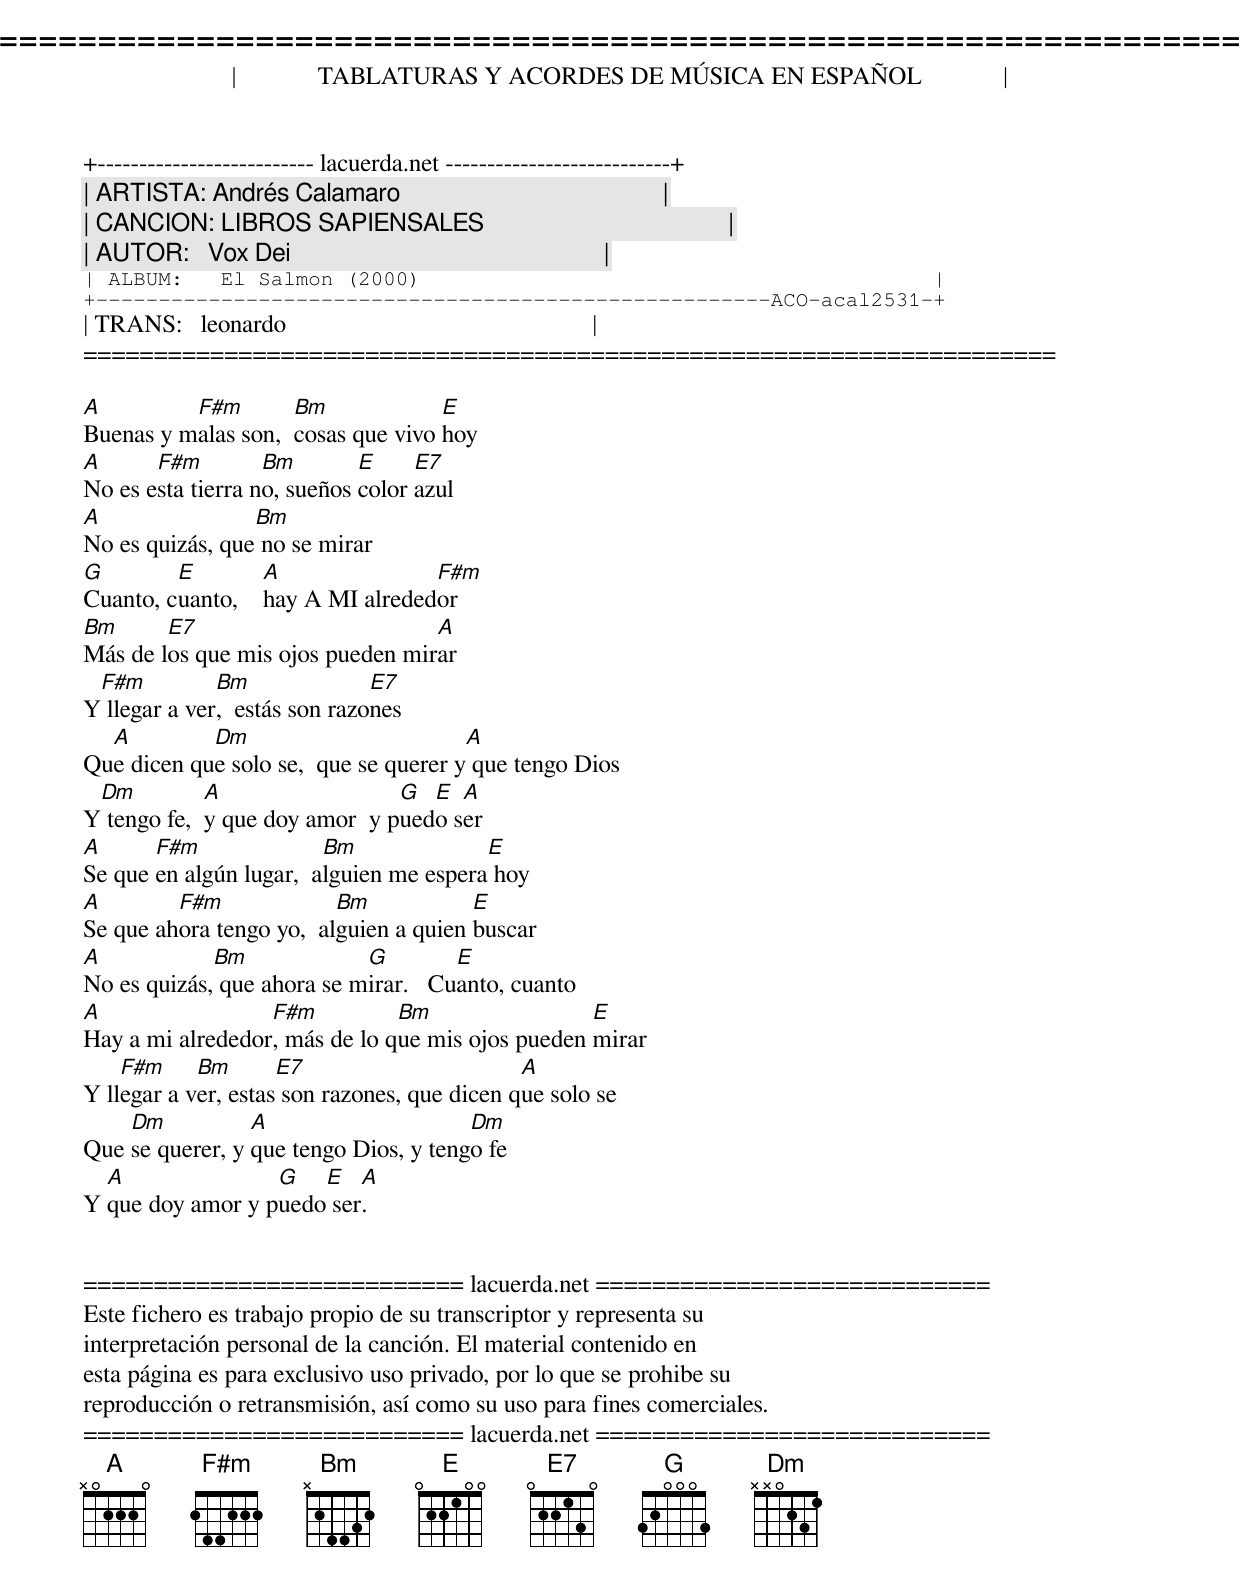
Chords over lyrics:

=====================================================================
|             TABLATURAS Y ACORDES DE MÚSICA EN ESPAÑOL             |
+-------------------------- lacuerda.net ---------------------------+
| ARTISTA: Andrés Calamaro                                          |
| CANCION: LIBROS SAPIENSALES                                       |
| AUTOR:   Vox Dei                                                  |
| ALBUM:   El Salmon (2000)                                         |
+------------------------------------------------------ACO-acal2531-+
| TRANS:   leonardo                                                 |
=====================================================================

A         F#m        Bm             E
Buenas y malas son,  cosas que vivo hoy
A      F#m         Bm        E     E7
No es esta tierra no, sueños color azul
A                Bm
No es quizás, que no se mirar
G        E         A               F#m
Cuanto, cuanto,    hay A MI alrededor
Bm      E7                        A
Más de los que mis ojos pueden mirar
 F#m          Bm               E7
Y llegar a ver,  estás son razones
  A         Dm                         A
Que dicen que solo se,  que se querer y que tengo Dios
 Dm          A                  G  E  A
Y tengo fe,  y que doy amor  y puedo ser
A      F#m               Bm              E
Se que en algún lugar,  alguien me espera hoy
A        F#m              Bm            E
Se que ahora tengo yo,  alguien a quien buscar
A            Bm             G         E
No es quizás, que ahora se mirar.   Cuanto, cuanto
A                 F#m          Bm                 E
Hay a mi alrededor, más de lo que mis ojos pueden mirar
    F#m     Bm       E7                       A
Y llegar a ver, estas son razones, que dicen que solo se
    Dm           A                     Dm
Que se querer, y que tengo Dios, y tengo fe
  A               G   E   A
Y que doy amor y puedo ser.


=========================== lacuerda.net ============================
Este fichero es trabajo propio de su transcriptor y representa su
interpretación personal de la canción. El material contenido en
esta página es para exclusivo uso privado, por lo que se prohibe su
reproducción o retransmisión, así como su uso para fines comerciales.
=========================== lacuerda.net ============================
